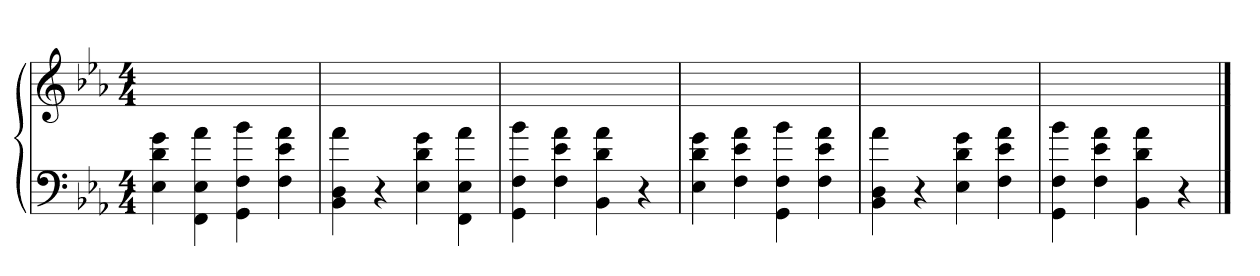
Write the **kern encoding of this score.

**kern	**kern
*part2	*part1
*staff2	*staff1
*clefF4	*clefG2
*k[b-e-a-]	*k[b-e-a-]
*E-:	*E-:
*M4/4	*M4/4
*MM60	*MM60
=1	=1
4E- 4d 4g	1ryy
4FF 4E- 4a-	.
4GG 4F 4b-	.
4F 4e- 4a-	.
=2	=2
4BB- 4D 4a-	1ryy
4r	.
4E- 4d 4g	.
4FF 4E- 4a-	.
=3	=3
4GG 4F 4b-	1ryy
4F 4e- 4a-	.
4BB- 4d 4a-	.
4r	.
=4	=4
4E- 4d 4g	1ryy
4F 4e- 4a-	.
4GG 4F 4b-	.
4F 4e- 4a-	.
=5	=5
4BB- 4D 4a-	1ryy
4r	.
4E- 4d 4g	.
4F 4e- 4a-	.
=6	=6
4GG 4F 4b-	1ryy
4F 4e- 4a-	.
4BB- 4d 4a-	.
4r	.
==	==
*-	*-
